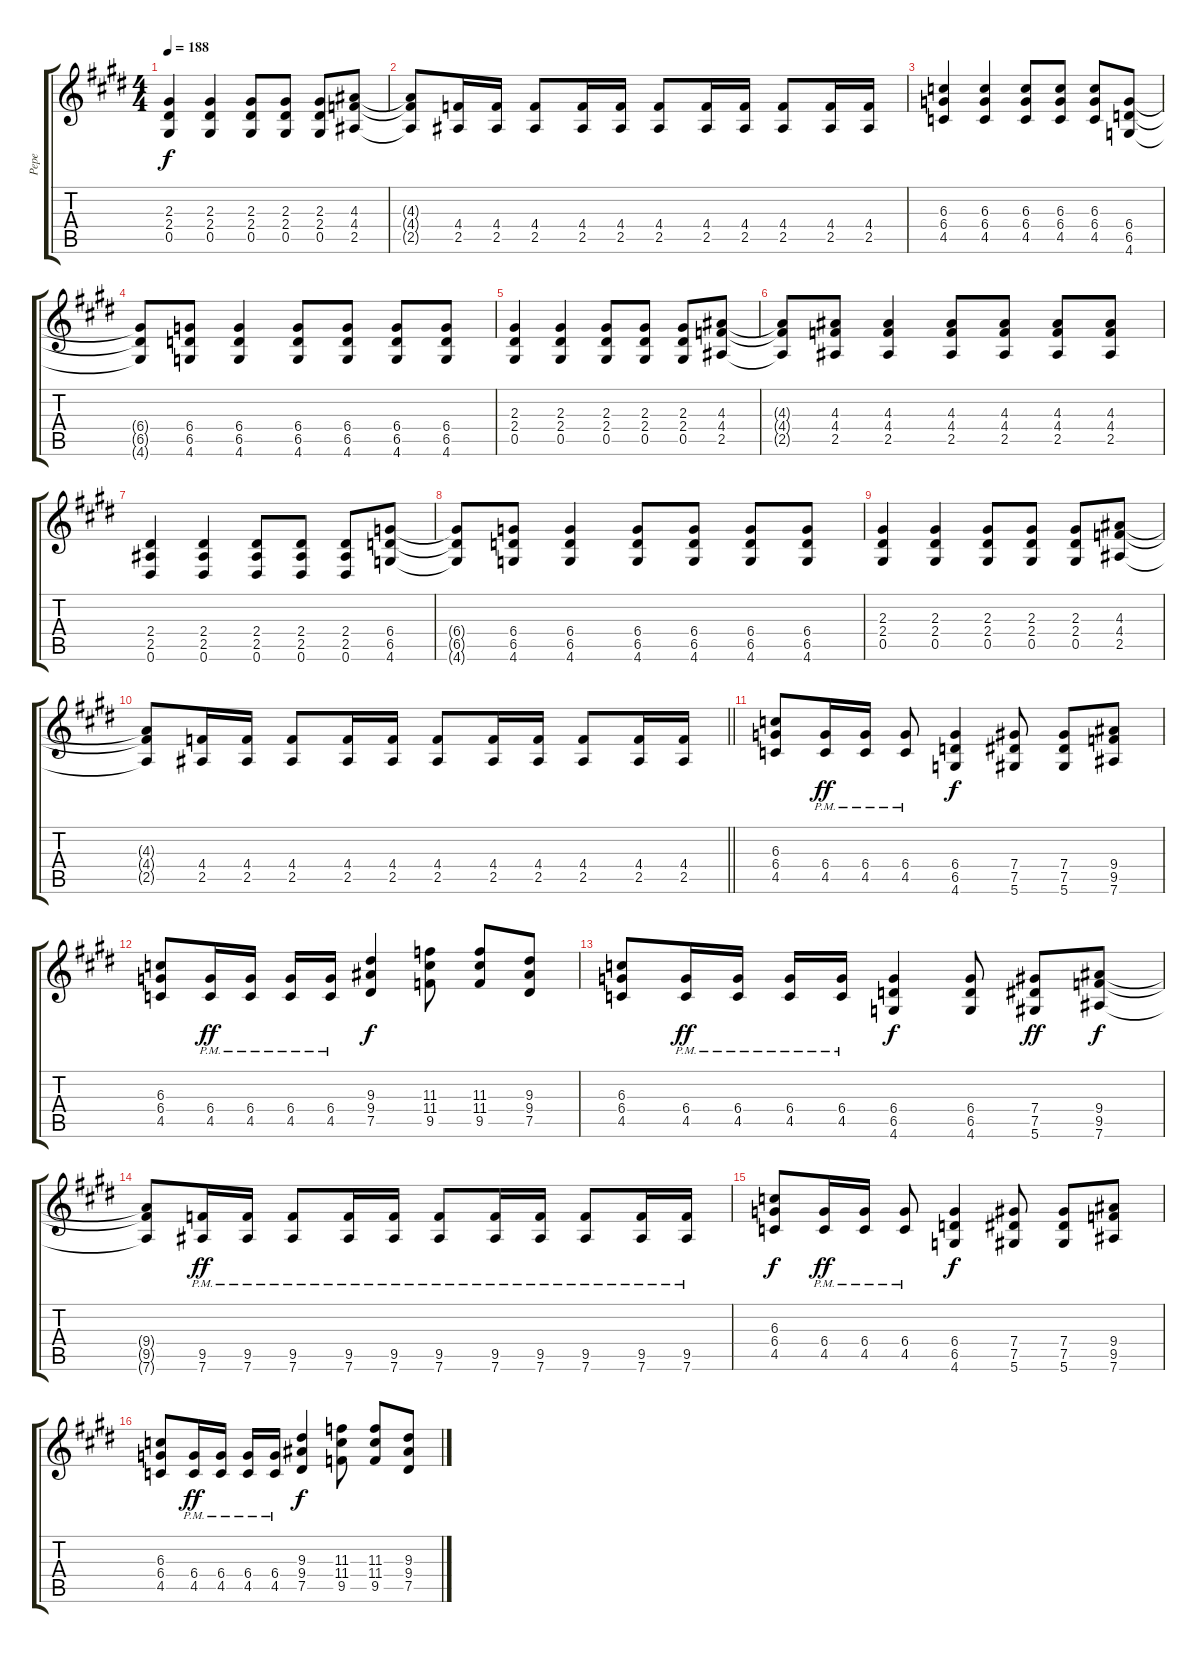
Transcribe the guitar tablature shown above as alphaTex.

\track ("Pepe" "Pepe") {instrument distortionguitar}
\staff {score tabs}
\tuning (Eb4 Bb3 Gb3 Db3 Ab2 Eb2) {hide}
\ts (4 4)
\tempo 188
\clef g2
\ks e
(2.3 2.4 0.5).4{dy f} (2.3 2.4 0.5).4 (2.3 2.4 0.5).8 (2.3 2.4 0.5).8 (2.3 2.4 0.5).8 (4.3 4.4 2.5).8 |
(4.3{t} 4.4{t} 2.5{t}).8 (4.4 2.5).16 (4.4 2.5).16 (4.4 2.5).8 (4.4 2.5).16 (4.4 2.5).16 (4.4 2.5).8 (4.4 2.5).16 (4.4 2.5).16 (4.4 2.5).8 (4.4 2.5).16 (4.4 2.5).16 |
(6.3 6.4 4.5).4 (6.3 6.4 4.5).4 (6.3 6.4 4.5).8 (6.3 6.4 4.5).8 (6.3 6.4 4.5).8 (6.4 6.5 4.6).8 |
(6.4{t} 6.5{t} 4.6{t}).8 (6.4 6.5 4.6).8 (6.4 6.5 4.6).4 (6.4 6.5 4.6).8 (6.4 6.5 4.6).8 (6.4 6.5 4.6).8 (6.4 6.5 4.6).8 |
(2.3 2.4 0.5).4 (2.3 2.4 0.5).4 (2.3 2.4 0.5).8 (2.3 2.4 0.5).8 (2.3 2.4 0.5).8 (4.3 4.4 2.5).8 |
(4.3{t} 4.4{t} 2.5{t}).8 (4.3 4.4 2.5).8 (4.3 4.4 2.5).4 (4.3 4.4 2.5).8 (4.3 4.4 2.5).8 (4.3 4.4 2.5).8 (4.3 4.4 2.5).8 |
(2.4 2.5 0.6).4 (2.4 2.5 0.6).4 (2.4 2.5 0.6).8 (2.4 2.5 0.6).8 (2.4 2.5 0.6).8 (6.4 6.5 4.6).8 |
(6.4{t} 6.5{t} 4.6{t}).8 (6.4 6.5 4.6).8 (6.4 6.5 4.6).4 (6.4 6.5 4.6).8 (6.4 6.5 4.6).8 (6.4 6.5 4.6).8 (6.4 6.5 4.6).8 |
(2.3 2.4 0.5).4 (2.3 2.4 0.5).4 (2.3 2.4 0.5).8 (2.3 2.4 0.5).8 (2.3 2.4 0.5).8 (4.3 4.4 2.5).8 |
\barLineRight lightlight
(4.3{t} 4.4{t} 2.5{t}).8 (4.4 2.5).16 (4.4 2.5).16 (4.4 2.5).8 (4.4 2.5).16 (4.4 2.5).16 (4.4 2.5).8 (4.4 2.5).16 (4.4 2.5).16 (4.4 2.5).8 (4.4 2.5).16 (4.4 2.5).16 |
(6.3 6.4 4.5).8 (6.4{pm} 4.5{pm}).16{dy ff} (6.4{pm} 4.5{pm}).16 (6.4{pm} 4.5{pm}).8 (6.4 6.5 4.6).4{dy f} (7.4 7.5 5.6).8 (7.4 7.5 5.6).8 (9.4 9.5 7.6).8 |
(6.3 6.4 4.5).8 (6.4{pm} 4.5{pm}).16{dy ff} (6.4{pm} 4.5{pm}).16 (6.4{pm} 4.5{pm}).16 (6.4{pm} 4.5{pm}).16 (9.3 9.4 7.5).4{dy f} (11.3 11.4 9.5).8 (11.3 11.4 9.5).8 (9.3 9.4 7.5).8 |
(6.3 6.4 4.5).8 (6.4{pm} 4.5{pm}).16{dy ff} (6.4{pm} 4.5{pm}).16 (6.4{pm} 4.5{pm}).16 (6.4{pm} 4.5{pm}).16 (6.4 6.5 4.6).4{dy f} (6.4 6.5 4.6).8 (7.4 7.5 5.6).8{dy ff} (9.4 9.5 7.6).8{dy f} |
(9.4{t} 9.5{t} 7.6{t}).8 (9.5{pm} 7.6{pm}).16{dy ff} (9.5{pm} 7.6{pm}).16 (9.5{pm} 7.6{pm}).8 (9.5{pm} 7.6{pm}).16 (9.5{pm} 7.6{pm}).16 (9.5{pm} 7.6{pm}).8 (9.5{pm} 7.6{pm}).16 (9.5{pm} 7.6{pm}).16 (9.5{pm} 7.6{pm}).8 (9.5{pm} 7.6{pm}).16 (9.5{pm} 7.6{pm}).16 |
(6.3 6.4 4.5).8{dy f} (6.4{pm} 4.5{pm}).16{dy ff} (6.4{pm} 4.5{pm}).16 (6.4{pm} 4.5{pm}).8 (6.4 6.5 4.6).4{dy f} (7.4 7.5 5.6).8 (7.4 7.5 5.6).8 (9.4 9.5 7.6).8 |
(6.3 6.4 4.5).8 (6.4{pm} 4.5{pm}).16{dy ff} (6.4{pm} 4.5{pm}).16 (6.4{pm} 4.5{pm}).16 (6.4{pm} 4.5{pm}).16 (9.3 9.4 7.5).4{dy f} (11.3 11.4 9.5).8 (11.3 11.4 9.5).8 (9.3 9.4 7.5).8
